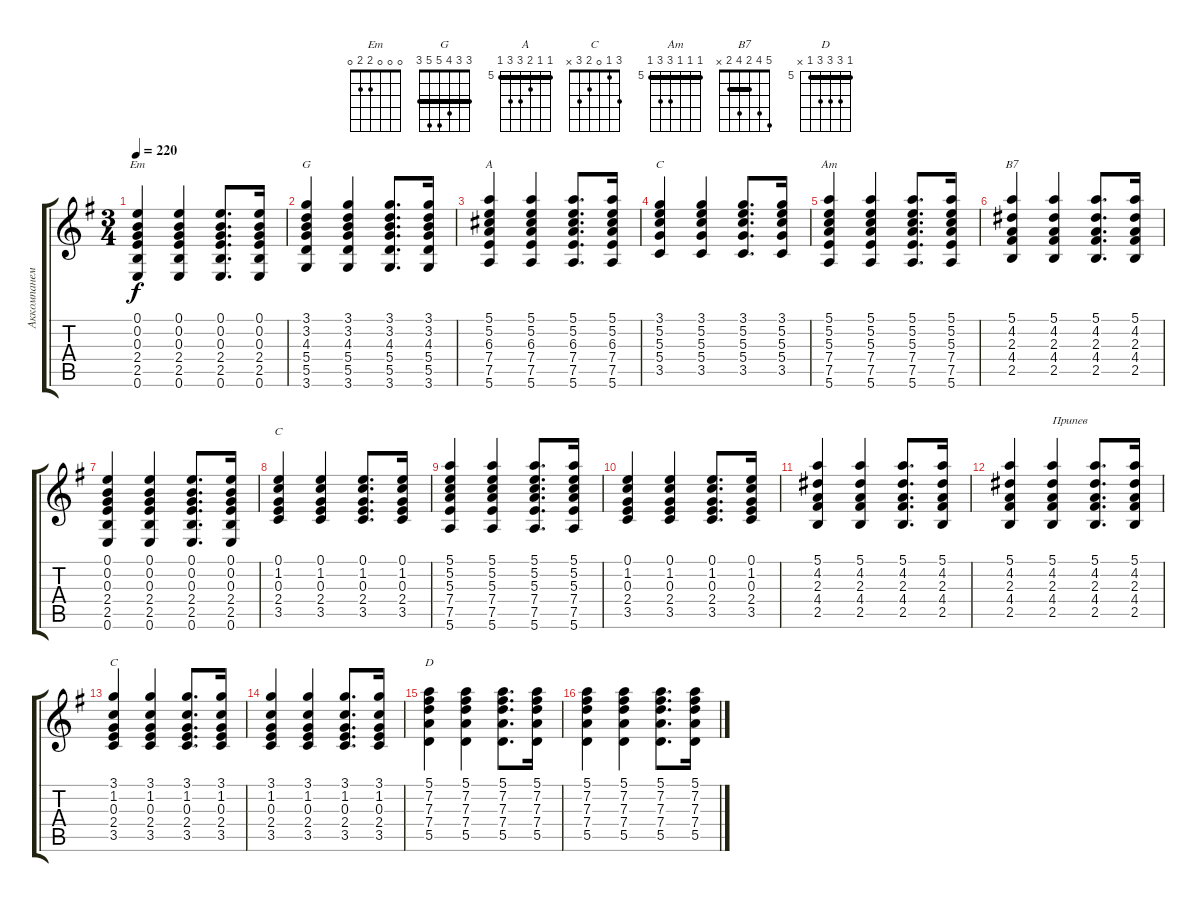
\track ("Аккомпанемент" "Аккомпанем") {instrument acousticguitarsteel}
\staff {score tabs}
\tuning (E4 B3 G3 D3 A2 E2) {hide}
\chord ("Em" 0 0 0 2 2 0)
\chord ("G" 3 3 4 5 5 3) {barre 3}
\chord ("A" 5 5 6 7 7 5) {firstfret 5 barre 5}
\chord ("C" 3 5 5 5 3 x) {barre 3}
\chord ("Am" 5 5 5 7 7 5) {firstfret 5 barre 5}
\chord ("B7" 5 4 2 4 2 x) {barre 2}
\chord ("C" 0 1 0 2 3 x)
\chord ("C" 3 1 0 2 3 x)
\chord ("D" 5 7 7 7 5 x) {firstfret 5 barre 5}
\ts (3 4)
\tempo 220
\clef g2
\ks eminor
(0.1 0.2 0.3 2.4 2.5 0.6).4{ch "Em" dy f} (0.1 0.2 0.3 2.4 2.5 0.6).4 (0.1 0.2 0.3 2.4 2.5 0.6).8{d} (0.1 0.2 0.3 2.4 2.5 0.6).16 |
(3.1 3.2 4.3 5.4 5.5 3.6).4{ch "G"} (3.1 3.2 4.3 5.4 5.5 3.6).4 (3.1 3.2 4.3 5.4 5.5 3.6).8{d} (3.1 3.2 4.3 5.4 5.5 3.6).16 |
(5.1 5.2 6.3 7.4 7.5 5.6).4{ch "A"} (5.1 5.2 6.3 7.4 7.5 5.6).4 (5.1 5.2 6.3 7.4 7.5 5.6).8{d} (5.1 5.2 6.3 7.4 7.5 5.6).16 |
(3.1 5.2 5.3 5.4 3.5).4{ch "C"} (3.1 5.2 5.3 5.4 3.5).4 (3.1 5.2 5.3 5.4 3.5).8{d} (3.1 5.2 5.3 5.4 3.5).16 |
(5.1 5.2 5.3 7.4 7.5 5.6).4{ch "Am"} (5.1 5.2 5.3 7.4 7.5 5.6).4 (5.1 5.2 5.3 7.4 7.5 5.6).8{d} (5.1 5.2 5.3 7.4 7.5 5.6).16 |
(5.1 4.2 2.3 4.4 2.5).4{ch "B7"} (5.1 4.2 2.3 4.4 2.5).4 (5.1 4.2 2.3 4.4 2.5).8{d} (5.1 4.2 2.3 4.4 2.5).16 |
(0.1 0.2 0.3 2.4 2.5 0.6).4 (0.1 0.2 0.3 2.4 2.5 0.6).4 (0.1 0.2 0.3 2.4 2.5 0.6).8{d} (0.1 0.2 0.3 2.4 2.5 0.6).16 |
(0.1 1.2 0.3 2.4 3.5).4{ch "C"} (0.1 1.2 0.3 2.4 3.5).4 (0.1 1.2 0.3 2.4 3.5).8{d} (0.1 1.2 0.3 2.4 3.5).16 |
(5.1 5.2 5.3 7.4 7.5 5.6).4 (5.1 5.2 5.3 7.4 7.5 5.6).4 (5.1 5.2 5.3 7.4 7.5 5.6).8{d} (5.1 5.2 5.3 7.4 7.5 5.6).16 |
(0.1 1.2 0.3 2.4 3.5).4 (0.1 1.2 0.3 2.4 3.5).4 (0.1 1.2 0.3 2.4 3.5).8{d} (0.1 1.2 0.3 2.4 3.5).16 |
(5.1 4.2 2.3 4.4 2.5).4 (5.1 4.2 2.3 4.4 2.5).4 (5.1 4.2 2.3 4.4 2.5).8{d} (5.1 4.2 2.3 4.4 2.5).16 |
(5.1 4.2 2.3 4.4 2.5).4 (5.1 4.2 2.3 4.4 2.5).4{txt "Припев"} (5.1 4.2 2.3 4.4 2.5).8{d} (5.1 4.2 2.3 4.4 2.5).16 |
(3.1 1.2 0.3 2.4 3.5).4{ch "C"} (3.1 1.2 0.3 2.4 3.5).4 (3.1 1.2 0.3 2.4 3.5).8{d} (3.1 1.2 0.3 2.4 3.5).16 |
(3.1 1.2 0.3 2.4 3.5).4 (3.1 1.2 0.3 2.4 3.5).4 (3.1 1.2 0.3 2.4 3.5).8{d} (3.1 1.2 0.3 2.4 3.5).16 |
(5.1 7.2 7.3 7.4 5.5).4{ch "D"} (5.1 7.2 7.3 7.4 5.5).4 (5.1 7.2 7.3 7.4 5.5).8{d} (5.1 7.2 7.3 7.4 5.5).16 |
(5.1 7.2 7.3 7.4 5.5).4 (5.1 7.2 7.3 7.4 5.5).4 (5.1 7.2 7.3 7.4 5.5).8{d} (5.1 7.2 7.3 7.4 5.5).16
